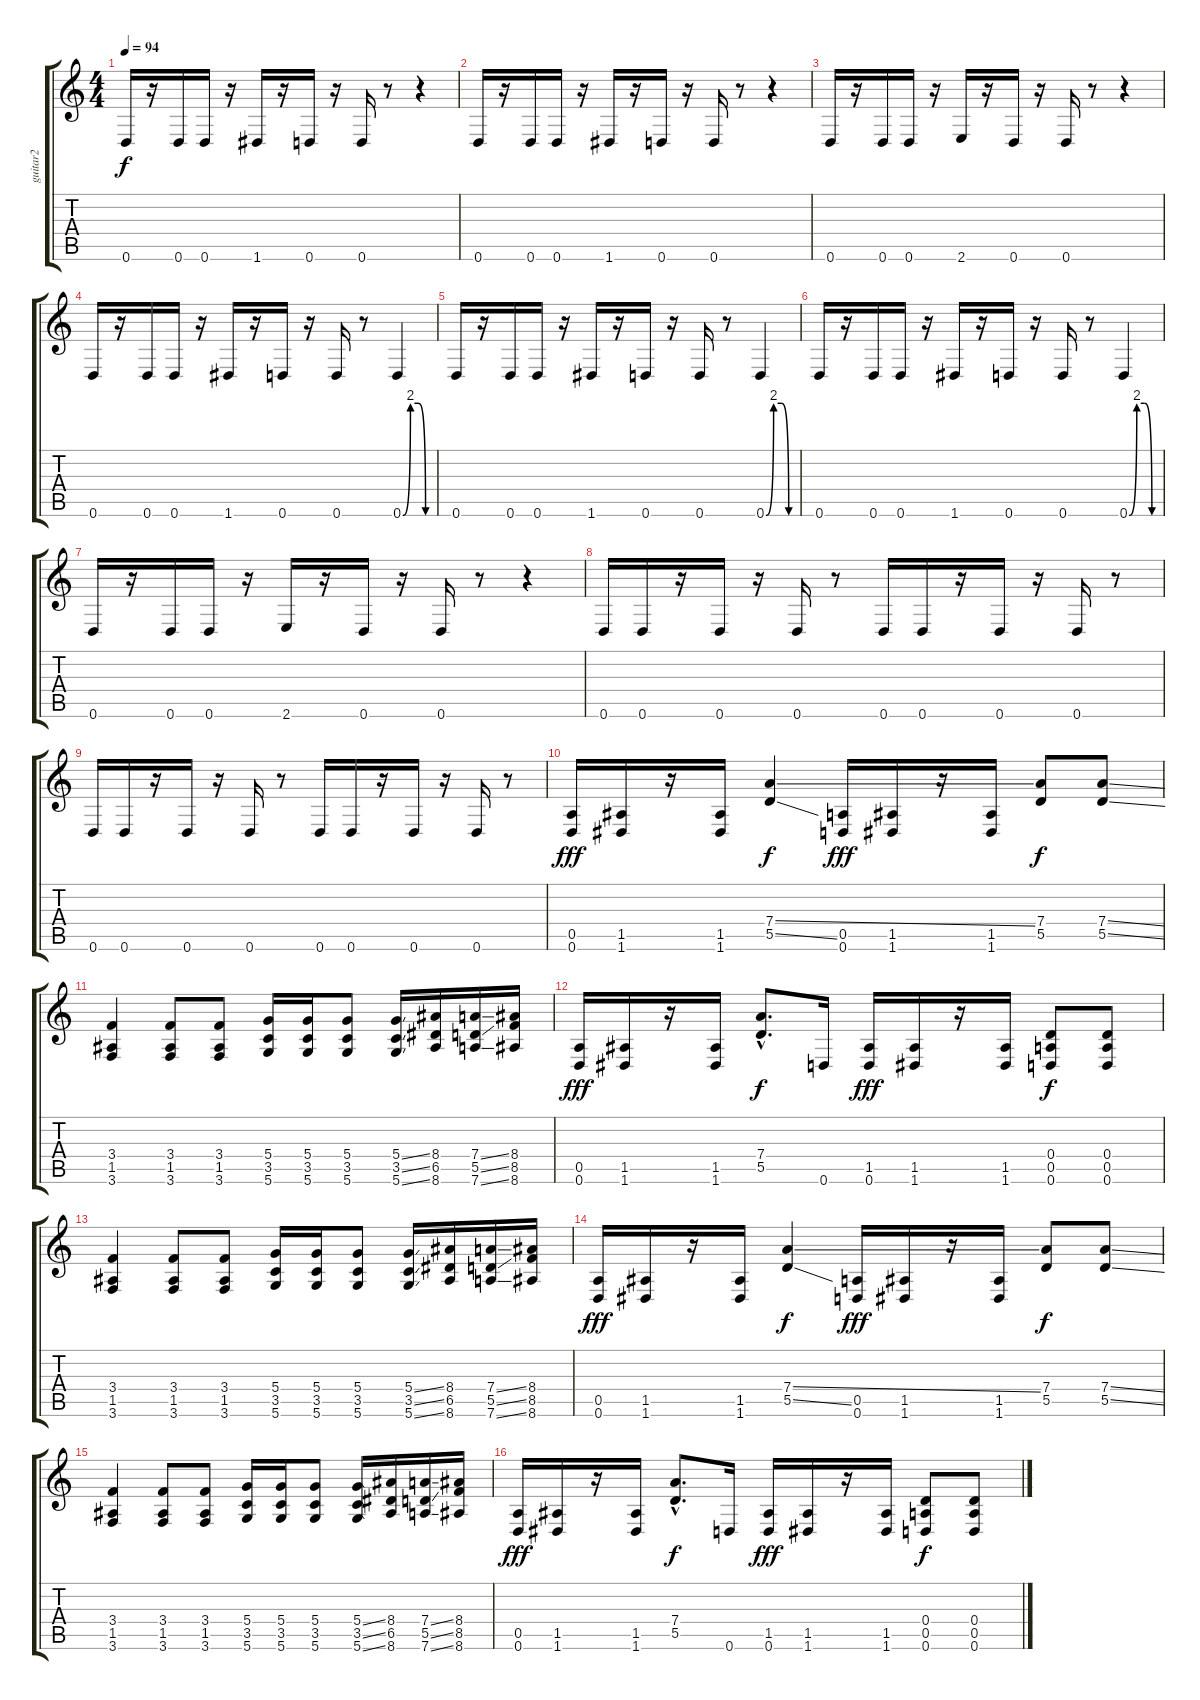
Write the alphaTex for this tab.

\track ("guitar2" "guitar2") {instrument distortionguitar}
\staff {score tabs}
\tuning (E4 B3 G3 D3 A2 D2) {hide}
\ts (4 4)
\tempo 94
\clef g2
\ks c
0.6.16{dy f} r.16 0.6.16 0.6.16 r.16 1.6.16 r.16 0.6.16 r.16 0.6.16 r.8 r.4 |
0.6.16 r.16 0.6.16 0.6.16 r.16 1.6.16 r.16 0.6.16 r.16 0.6.16 r.8 r.4 |
0.6.16 r.16 0.6.16 0.6.16 r.16 2.6.16 r.16 0.6.16 r.16 0.6.16 r.8 r.4 |
0.6.16 r.16 0.6.16 0.6.16 r.16 1.6.16 r.16 0.6.16 r.16 0.6.16 r.8 0.6{be (custom 0 0 15 8 30 8 45 0 60 0)}.4 |
0.6.16 r.16 0.6.16 0.6.16 r.16 1.6.16 r.16 0.6.16 r.16 0.6.16 r.8 0.6{be (custom 0 0 15 8 30 8 45 0 60 0)}.4 |
0.6.16 r.16 0.6.16 0.6.16 r.16 1.6.16 r.16 0.6.16 r.16 0.6.16 r.8 0.6{be (custom 0 0 15 8 30 8 45 0 60 0)}.4 |
0.6.16 r.16 0.6.16 0.6.16 r.16 2.6.16 r.16 0.6.16 r.16 0.6.16 r.8 r.4 |
0.6.16 0.6.16 r.16 0.6.16 r.16 0.6.16 r.8 0.6.16 0.6.16 r.16 0.6.16 r.16 0.6.16 r.8 |
0.6.16 0.6.16 r.16 0.6.16 r.16 0.6.16 r.8 0.6.16 0.6.16 r.16 0.6.16 r.16 0.6.16 r.8 |
(0.5 0.6).16{dy fff} (1.5 1.6).16 r.16 (1.5 1.6).16 (7.4{ss} 5.5{ss}).4{dy f} (0.5 0.6).16{dy fff} (1.5 1.6).16 r.16 (1.5 1.6).16 (7.4 5.5).8{dy f} (7.4{ss} 5.5{ss}).8 |
(3.4 1.5 3.6).4 (3.4 1.5 3.6).8 (3.4 1.5 3.6).8 (5.4 3.5 5.6).16 (5.4 3.5 5.6).16 (5.4 3.5 5.6).8 (5.4{ss} 3.5{ss} 5.6{ss}).16 (8.4 6.5 8.6).16 (7.4{ss} 5.5{ss} 7.6{ss}).16 (8.4 8.5 8.6).16 |
(0.5 0.6).16{dy fff} (1.5 1.6).16 r.16 (1.5 1.6).16 (7.4{hac} 5.5{hac}).8{d dy f} 0.6.16 (1.5 0.6).16{dy fff} (1.5 1.6).16 r.16 (1.5 1.6).16 (0.4 0.5 0.6).8{dy f} (0.4 0.5 0.6).8 |
(3.4 1.5 3.6).4 (3.4 1.5 3.6).8 (3.4 1.5 3.6).8 (5.4 3.5 5.6).16 (5.4 3.5 5.6).16 (5.4 3.5 5.6).8 (5.4{ss} 3.5{ss} 5.6{ss}).16 (8.4 6.5 8.6).16 (7.4{ss} 5.5{ss} 7.6{ss}).16 (8.4 8.5 8.6).16 |
(0.5 0.6).16{dy fff} (1.5 1.6).16 r.16 (1.5 1.6).16 (7.4{ss} 5.5{ss}).4{dy f} (0.5 0.6).16{dy fff} (1.5 1.6).16 r.16 (1.5 1.6).16 (7.4 5.5).8{dy f} (7.4{ss} 5.5{ss}).8 |
(3.4 1.5 3.6).4 (3.4 1.5 3.6).8 (3.4 1.5 3.6).8 (5.4 3.5 5.6).16 (5.4 3.5 5.6).16 (5.4 3.5 5.6).8 (5.4{ss} 3.5{ss} 5.6{ss}).16 (8.4 6.5 8.6).16 (7.4{ss} 5.5{ss} 7.6{ss}).16 (8.4 8.5 8.6).16 |
(0.5 0.6).16{dy fff} (1.5 1.6).16 r.16 (1.5 1.6).16 (7.4{hac} 5.5{hac}).8{d dy f} 0.6.16 (1.5 0.6).16{dy fff} (1.5 1.6).16 r.16 (1.5 1.6).16 (0.4 0.5 0.6).8{dy f} (0.4 0.5 0.6).8
